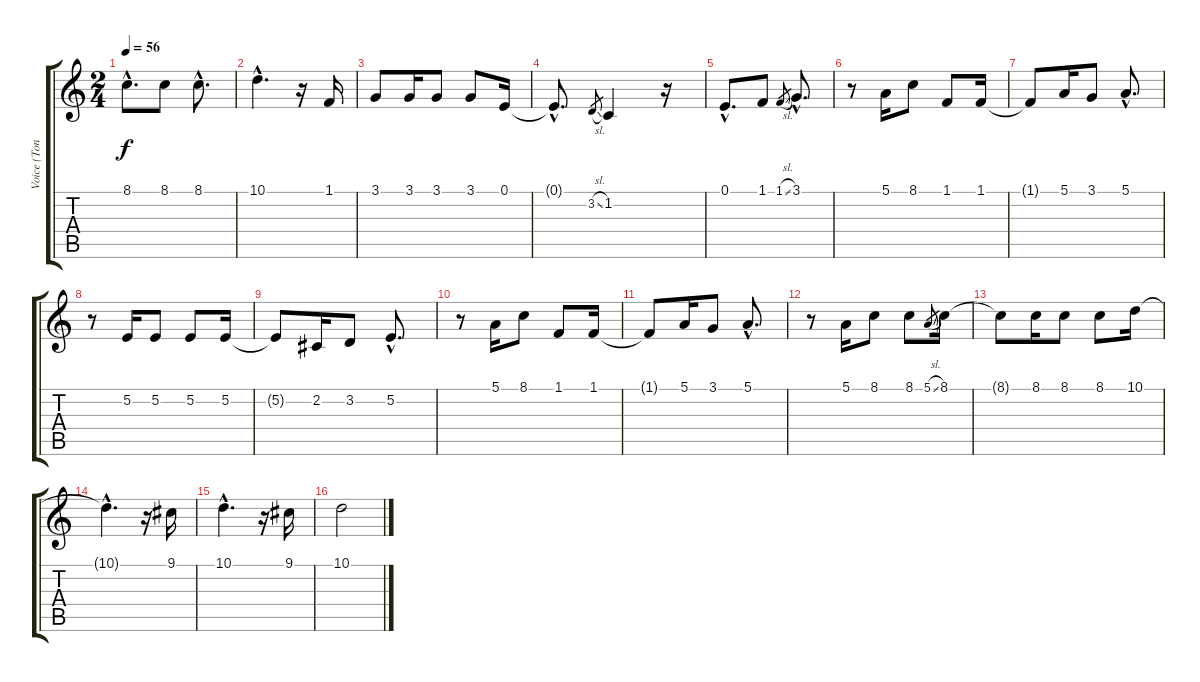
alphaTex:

\track ("Voice (Toni Braxton)" "Voice (Ton") {instrument flute}
\staff {score tabs}
\tuning (E4 B3 G3 D3 A2 E2) {hide}
\ts (2 4)
\tempo 56
\clef g2
\ks c
8.1{hac}.8{d dy f} 8.1.8 8.1{hac}.8{d} |
10.1{hac}.4{d} r.16 1.1.16 |
3.1.8 3.1.16 3.1.8 3.1.8 0.1.16 |
0.1{hac t}.8{d} 3.2{sl}.8{gr} 1.2.4 r.16 |
0.1{hac}.8{d} 1.1.8 1.1{sl}.8{gr} 3.1{hac}.8{d} |
r.8 5.1.16 8.1.8 1.1.8 1.1.16 |
1.1{t}.8 5.1.16 3.1.8 5.1{hac}.8{d} |
r.8 5.2.16 5.2.8 5.2.8 5.2.16 |
5.2{t}.8 2.2.16 3.2.8 5.2{hac}.8{d} |
r.8 5.1.16 8.1.8 1.1.8 1.1.16 |
1.1{t}.8 5.1.16 3.1.8 5.1{hac}.8{d} |
r.8 5.1.16 8.1.8 8.1.8 5.1{sl}.8{gr} 8.1.16 |
8.1{t}.8 8.1.16 8.1.8 8.1.8 10.1.16 |
10.1{hac t}.4{d} r.16 9.1.16 |
10.1{hac}.4{d} r.16 9.1.16 |
10.1.2
